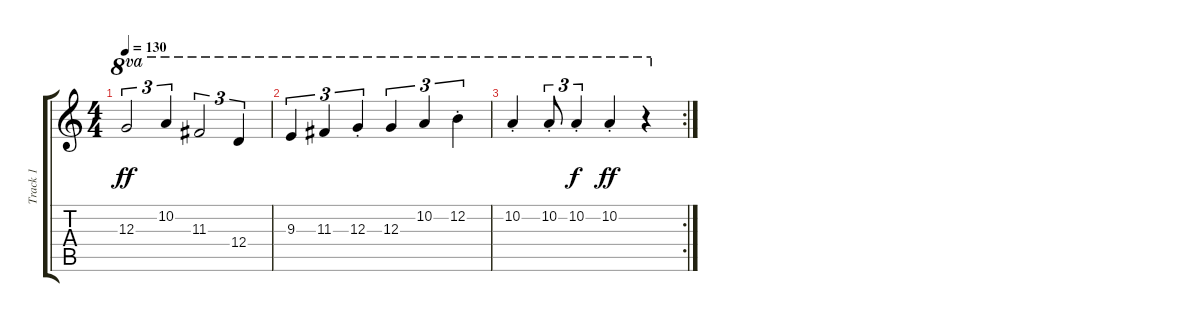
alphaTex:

\track ("Track 1" "Track 1") {instrument harpsichord}
\staff {score tabs}
\tuning (E5 B4 G4 D4 A3 E3) {hide}
\ts (4 4)
\tempo 130
\clef g2
\ks c
12.3.2{tu (3 2) ot 8va dy ff} 10.2.4{tu (3 2) ot 8va} 11.3.2{tu (3 2) ot 8va} 12.4.4{tu (3 2) ot 8va} |
9.3.4{tu (3 2) ot 8va} 11.3.4{tu (3 2) ot 8va} 12.3{st}.4{tu (3 2) ot 8va} 12.3.4{tu (3 2) ot 8va} 10.2.4{tu (3 2) ot 8va} 12.2{st}.4{tu (3 2) ot 8va} |
\rc 2
10.2{st}.4{ot 8va} 10.2{st}.8{tu (3 2) ot 8va} 10.2{st}.4{tu (3 2) ot 8va dy f} 10.2{st}.4{ot 8va dy ff} r.4{ot 8va}
